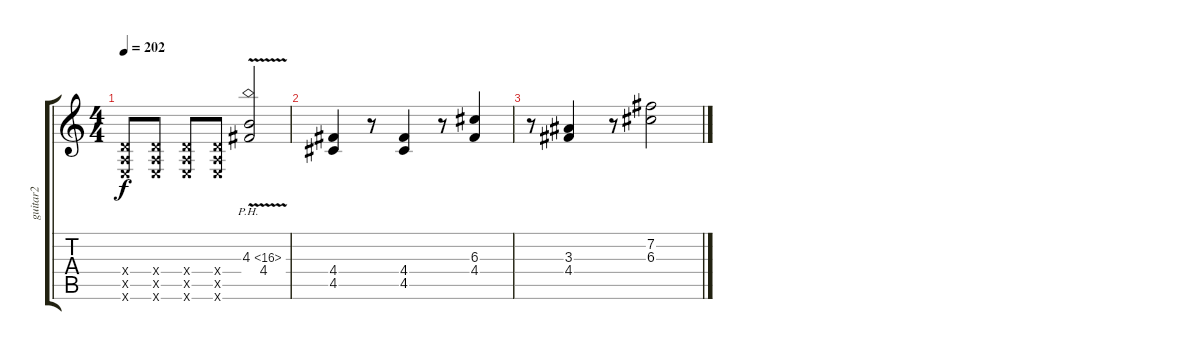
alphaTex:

\track ("guitar2" "guitar2") {instrument distortionguitar}
\staff {score tabs}
\tuning (E4 B3 G3 D3 A2 E2) {hide}
\ts (4 4)
\tempo 202
\clef g2
\ks c
(0.4{x} 0.5{x} 0.6{x}).8{dy f} (0.4{x} 0.5{x} 0.6{x}).8 (0.4{x} 0.5{x} 0.6{x}).8 (0.4{x} 0.5{x} 0.6{x}).8 (4.3{ph 12 v} 4.4).2 |
(4.4 4.5).4 r.8 (4.4 4.5).4 r.8 (6.3 4.4).4 |
r.8 (3.3 4.4).4 r.8 (7.2 6.3).2
